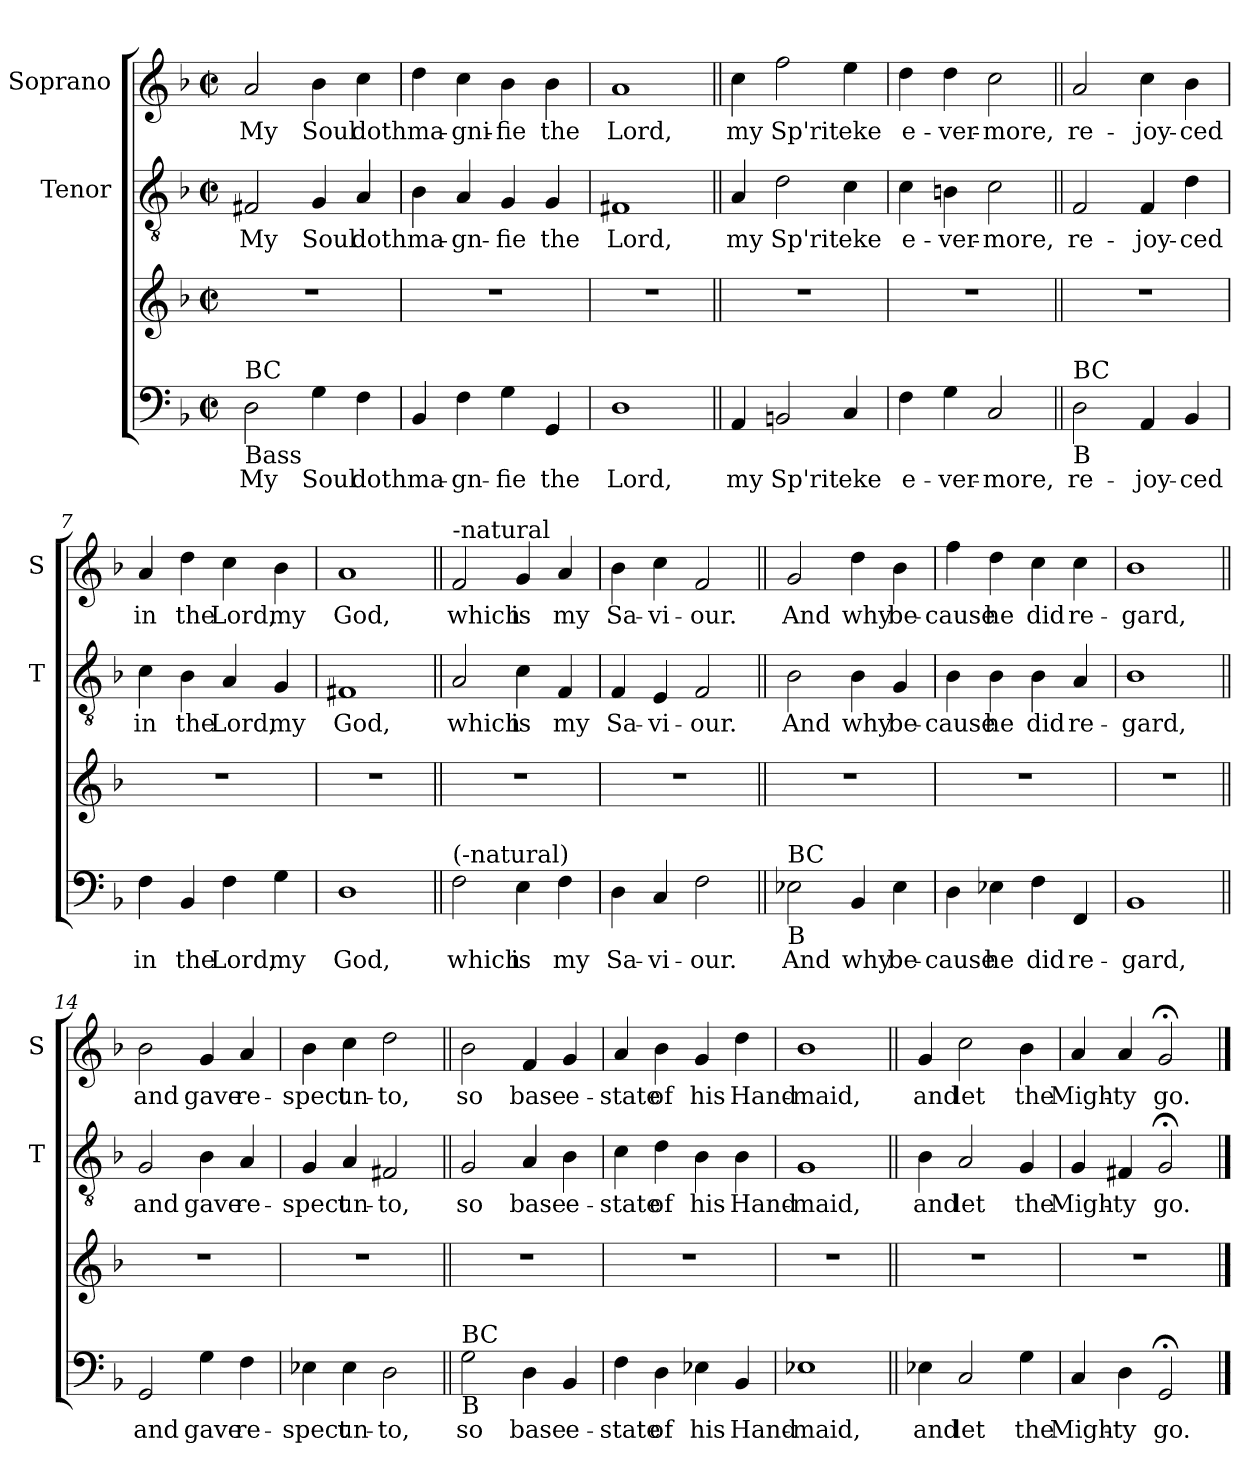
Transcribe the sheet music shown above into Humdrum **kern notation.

**kern	**text	**kern	**kern	**text	**kern	**text
*part3	*part3	*part3	*part2	*part2	*part1	*part1
*staff4	*staff4	*staff3	*staff2	*staff2	*staff1	*staff1
*	*	*	*I"Tenor	*	*I"Soprano	*
*	*	*	*I'T	*	*I'S	*
*clefF4	*	*clefG2	*clefGv2	*	*clefG2	*
*k[b-]	*	*k[b-]	*k[b-]	*	*k[b-]	*
*F:	*	*F:	*F:	*	*F:	*
*M2/2	*	*M2/2	*M2/2	*	*M2/2	*
*met(c|)	*	*met(c|)	*met(c|)	*	*met(c|)	*
=1	=1	=1	=1	=1	=1	=1
!LO:TX:b:t=Bass	!	!	!	!	!	!
!LO:TX:a:t=BC	!	!	!	!	!	!
!	!LO:LY:b	!	!	!LO:LY:b	!	!LO:LY:b
2D\	My	1r	2F#X/	My	2a/	My
!	!LO:LY:b	!	!	!LO:LY:b	!	!LO:LY:b
4G\	Soul	.	4G/	Soul	4b-\	Soul
!	!LO:LY:b	!	!	!LO:LY:b	!	!LO:LY:b
4F\	doth	.	4A/	doth	4cc\	doth
=2	=2	=2	=2	=2	=2	=2
!	!LO:LY:b	!	!	!LO:LY:b	!	!LO:LY:b
4BB-/	ma-	1r	4B-\	ma-	4dd\	ma-
!	!LO:LY:b	!	!	!LO:LY:b	!	!LO:LY:b
4F\	-gn-	.	4A/	-gn-	4cc\	-gni-
!	!LO:LY:b	!	!	!LO:LY:b	!	!LO:LY:b
4G\	-fie	.	4G/	-fie	4b-\	-fie
!	!LO:LY:b	!	!	!LO:LY:b	!	!LO:LY:b
4GG/	the	.	4G/	the	4b-\	the
=3	=3	=3	=3	=3	=3	=3
!	!LO:LY:b	!	!	!LO:LY:b	!	!LO:LY:b
1D	Lord,	1r	1F#X	Lord,	1a	Lord,
=4||	=4||	=4||	=4||	=4||	=4||	=4||
!	!LO:LY:b	!	!	!LO:LY:b	!	!LO:LY:b
4AA/	my	1r	4A/	my	4cc\	my
!	!LO:LY:b	!	!	!LO:LY:b	!	!LO:LY:b
2BBn/	Sp'rit	.	2d\	Sp'rit	2ff\	Sp'rit
!	!LO:LY:b	!	!	!LO:LY:b	!	!LO:LY:b
4C/	eke	.	4c\	eke	4ee\	eke
=5	=5	=5	=5	=5	=5	=5
!	!LO:LY:b	!	!	!LO:LY:b	!	!LO:LY:b
4F\	e-	1r	4c\	e-	4dd\	e-
!	!LO:LY:b	!	!	!LO:LY:b	!	!LO:LY:b
4G\	-ver-	.	4Bn\	-ver-	4dd\	-ver-
!	!LO:LY:b	!	!	!LO:LY:b	!	!LO:LY:b
2C/	-more,	.	2c\	-more,	2cc\	-more,
!!LO:LB:g=z
=6||	=6||	=6||	=6||	=6||	=6||	=6||
!LO:TX:a:t=BC	!	!	!	!	!	!
!LO:TX:b:t=B	!	!	!	!	!	!
!	!LO:LY:b	!	!	!LO:LY:b	!	!LO:LY:b
2D\	re-	1r	2F/	re-	2a/	re-
!	!LO:LY:b	!	!	!LO:LY:b	!	!LO:LY:b
4AA/	-joy-	.	4F/	-joy-	4cc\	-joy-
!	!LO:LY:b	!	!	!LO:LY:b	!	!LO:LY:b
4BB-/	-ced	.	4d\	-ced	4b-\	-ced
=7	=7	=7	=7	=7	=7	=7
!	!LO:LY:b	!	!	!LO:LY:b	!	!LO:LY:b
4F\	in	1r	4c\	in	4a/	in
!	!LO:LY:b	!	!	!LO:LY:b	!	!LO:LY:b
4BB-/	the	.	4B-\	the	4dd\	the
!	!LO:LY:b	!	!	!LO:LY:b	!	!LO:LY:b
4F\	Lord,	.	4A/	Lord,	4cc\	Lord,
!	!LO:LY:b	!	!	!LO:LY:b	!	!LO:LY:b
4G\	my	.	4G/	my	4b-\	my
=8	=8	=8	=8	=8	=8	=8
!	!LO:LY:b	!	!	!LO:LY:b	!	!LO:LY:b
1D	God,	1r	1F#X	God,	1a	God,
=9||	=9||	=9||	=9||	=9||	=9||	=9||
!	!	!	!	!	!LO:TX:a:t=-natural	!
!LO:TX:a:t=(-natural)	!	!	!	!	!	!
!	!LO:LY:b	!	!	!LO:LY:b	!	!LO:LY:b
2F\	which	1r	2A/	which	2f/	which
!	!LO:LY:b	!	!	!LO:LY:b	!	!LO:LY:b
4E\	is	.	4c\	is	4g/	is
!	!LO:LY:b	!	!	!LO:LY:b	!	!LO:LY:b
4F\	my	.	4F/	my	4a/	my
=10	=10	=10	=10	=10	=10	=10
!	!LO:LY:b	!	!	!LO:LY:b	!	!LO:LY:b
4D\	Sa-	1r	4F/	Sa-	4b-\	Sa-
!	!LO:LY:b	!	!	!LO:LY:b	!	!LO:LY:b
4C/	-vi-	.	4E/	-vi-	4cc\	-vi-
!	!LO:LY:b	!	!	!LO:LY:b	!	!LO:LY:b
2F\	-our.	.	2F/	-our.	2f/	-our.
!!LO:LB:g=z
=11||	=11||	=11||	=11||	=11||	=11||	=11||
!LO:TX:a:t=BC	!	!	!	!	!	!
!LO:TX:b:t=B	!	!	!	!	!	!
!	!LO:LY:b	!	!	!LO:LY:b	!	!LO:LY:b
2E-X\	And	1r	2B-\	And	2g/	And
!	!LO:LY:b	!	!	!LO:LY:b	!	!LO:LY:b
4BB-/	why	.	4B-\	why	4dd\	why
!	!LO:LY:b	!	!	!LO:LY:b	!	!LO:LY:b
4E-\	be-	.	4G/	be-	4b-\	be-
=12	=12	=12	=12	=12	=12	=12
!	!LO:LY:b	!	!	!LO:LY:b	!	!LO:LY:b
4D\	-cause	1r	4B-\	-cause	4ff\	-cause
!	!LO:LY:b	!	!	!LO:LY:b	!	!LO:LY:b
4E-X\	he	.	4B-\	he	4dd\	he
!	!LO:LY:b	!	!	!LO:LY:b	!	!LO:LY:b
4F\	did	.	4B-\	did	4cc\	did
!	!LO:LY:b	!	!	!LO:LY:b	!	!LO:LY:b
4FF/	re-	.	4A/	re-	4cc\	re-
=13	=13	=13	=13	=13	=13	=13
!	!LO:LY:b	!	!	!LO:LY:b	!	!LO:LY:b
1BB-	-gard,	1r	1B-	-gard,	1b-	-gard,
=14||	=14||	=14||	=14||	=14||	=14||	=14||
!	!LO:LY:b	!	!	!LO:LY:b	!	!LO:LY:b
2GG/	and	1r	2G/	and	2b-\	and
!	!LO:LY:b	!	!	!LO:LY:b	!	!LO:LY:b
4G\	gave	.	4B-\	gave	4g/	gave
!	!LO:LY:b	!	!	!LO:LY:b	!	!LO:LY:b
4F\	re-	.	4A/	re-	4a/	re-
=15	=15	=15	=15	=15	=15	=15
!	!LO:LY:b	!	!	!LO:LY:b	!	!LO:LY:b
4E-X\	-spect	1r	4G/	-spect	4b-\	-spect
!	!LO:LY:b	!	!	!LO:LY:b	!	!LO:LY:b
4E-\	un-	.	4A/	un-	4cc\	un-
!	!LO:LY:b	!	!	!LO:LY:b	!	!LO:LY:b
2D\	-to,	.	2F#X/	-to,	2dd\	-to,
!!LO:PB:g=z
=16||	=16||	=16||	=16||	=16||	=16||	=16||
!LO:TX:a:t=BC	!	!	!	!	!	!
!LO:TX:b:t=B	!	!	!	!	!	!
!	!LO:LY:b	!	!	!LO:LY:b	!	!LO:LY:b
2G\	so	1r	2G/	so	2b-\	so
!	!LO:LY:b	!	!	!LO:LY:b	!	!LO:LY:b
4D\	base	.	4A/	base	4f/	base
!	!LO:LY:b	!	!	!LO:LY:b	!	!LO:LY:b
4BB-/	e-	.	4B-\	e-	4g/	e-
=17	=17	=17	=17	=17	=17	=17
!	!LO:LY:b	!	!	!LO:LY:b	!	!LO:LY:b
4F\	-state	1r	4c\	-state	4a/	-state
!	!LO:LY:b	!	!	!LO:LY:b	!	!LO:LY:b
4D\	of	.	4d\	of	4b-\	of
!	!LO:LY:b	!	!	!LO:LY:b	!	!LO:LY:b
4E-X\	his	.	4B-\	his	4g/	his
!	!LO:LY:b	!	!	!LO:LY:b	!	!LO:LY:b
4BB-/	Hand-	.	4B-\	Hand-	4dd\	Hand-
=18	=18	=18	=18	=18	=18	=18
!	!LO:LY:b	!	!	!LO:LY:b	!	!LO:LY:b
1E-X	-maid,	1r	1G	-maid,	1b-	-maid,
=19||	=19||	=19||	=19||	=19||	=19||	=19||
!	!LO:LY:b	!	!	!LO:LY:b	!	!LO:LY:b
4E-X\	and	1r	4B-\	and	4g/	and
!	!LO:LY:b	!	!	!LO:LY:b	!	!LO:LY:b
2C/	let	.	2A/	let	2cc\	let
!	!LO:LY:b	!	!	!LO:LY:b	!	!LO:LY:b
4G\	the	.	4G/	the	4b-\	the
=20	=20	=20	=20	=20	=20	=20
!	!LO:LY:b	!	!	!LO:LY:b	!	!LO:LY:b
4C/	Migh-	1r	4G/	Migh-	4a/	Migh-
!	!LO:LY:b	!	!	!LO:LY:b	!	!LO:LY:b
4D\	-ty	.	4F#X/	-ty	4a/	-ty
!	!LO:LY:b	!	!	!LO:LY:b	!	!LO:LY:b
2GG;</	go.	.	2G;</	go.	2g;</	go.
==	==	==	==	==	==	==
*-	*-	*-	*-	*-	*-	*-
